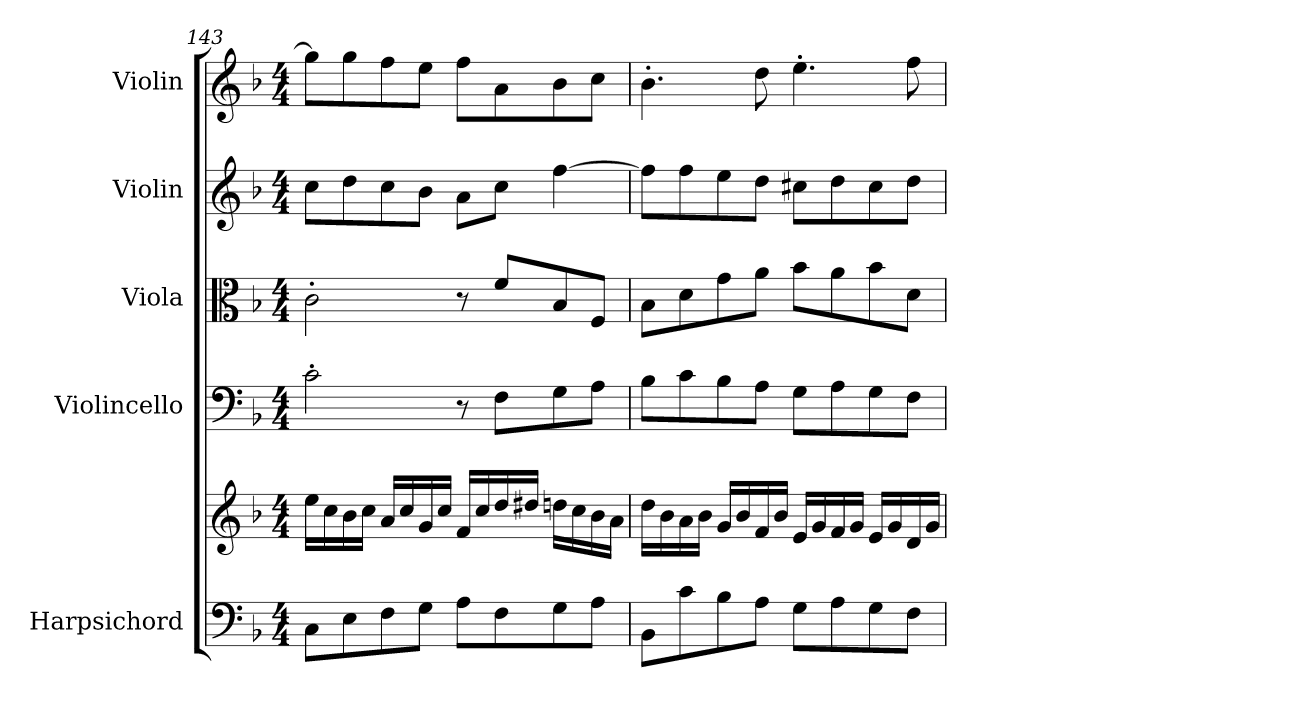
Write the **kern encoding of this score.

**kern	**kern	**kern	**kern	**kern	**kern
*part5	*part5	*part4	*part3	*part2	*part1
*staff6	*staff5	*staff4	*staff3	*staff2	*staff1
*I"Harpsichord	*	*I"Violincello	*I"Viola	*I"Violin	*I"Violin
*I'Hpschd	*	*I'Vc	*I'Vla	*I'Vln	*I'Vln
*clefF4	*clefG2	*clefF4	*clefC3	*clefG2	*clefG2
*k[b-]	*k[b-]	*k[b-]	*k[b-]	*k[b-]	*k[b-]
*M4/4	*M4/4	*M4/4	*M4/4	*M4/4	*M4/4
=143	=143	=143	=143	=143	=143
8C\L	16ee\LL	2c'\	2c'\	8cc\L	8gg\L]
.	16cc\	.	.	.	.
8E\	16b-\	.	.	8dd\	8gg\
.	16cc\JJ	.	.	.	.
8F\	16a/LL	.	.	8cc\	8ff\
.	16cc/	.	.	.	.
8G\J	16g/	.	.	8b-\J	8ee\J
.	16cc/JJ	.	.	.	.
8A\L	16f/LL	8r	8r	8a\L	8ff\L
.	16cc/	.	.	.	.
8F\	16dd/	8F\L	8f/L	8cc\J	8a\
.	16dd#X/JJ	.	.	.	.
8G\	16ddn\LL	8G\	8B-/	[4ff\	8b-\
.	16cc\	.	.	.	.
8A\J	16b-\	8A\J	8F/J	.	8cc\J
.	16a\JJ	.	.	.	.
=144	=144	=144	=144	=144	=144
8BB-\L	16dd\LL	8B-\L	8B-\L	8ff\L]	4.b-'\
.	16b-\	.	.	.	.
8c\	16a\	8c\	8d\	8ff\	.
.	16b-\JJ	.	.	.	.
8B-\	16g/LL	8B-\	8g\	8ee\	.
.	16b-/	.	.	.	.
8A\J	16f/	8A\J	8a\J	8dd\J	8dd\
.	16b-/JJ	.	.	.	.
8G\L	16e/LL	8G\L	8b-\L	8cc#X\L	4.ee'\
.	16g/	.	.	.	.
8A\	16f/	8A\	8a\	8dd\	.
.	16g/JJ	.	.	.	.
8G\	16e/LL	8G\	8b-\	8cc#\	.
.	16g/	.	.	.	.
8F\J	16d/	8F\J	8d\J	8dd\J	8ff\
.	16g/JJ	.	.	.	.
=	=	=	=	=	=
*-	*-	*-	*-	*-	*-
